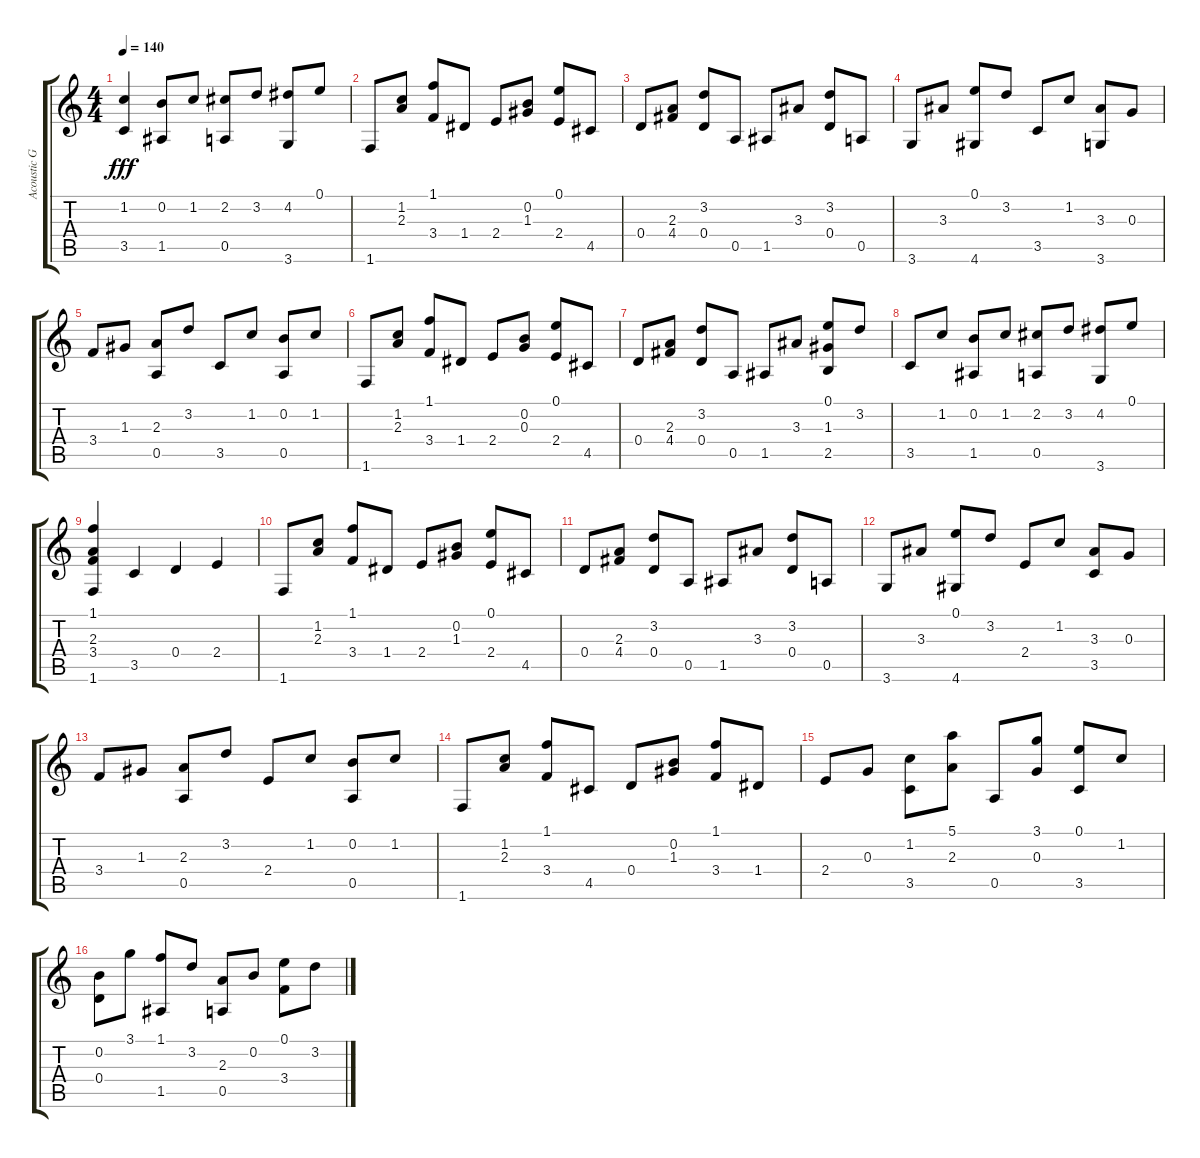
\track ("Acoustic Guitar" "Acoustic G") {instrument acousticguitarsteel}
\staff {score tabs}
\tuning (E4 B3 G3 D3 A2 E2) {hide}
\ts (4 4)
\tempo 140
\clef g2
\ks c
(1.2 3.5).4{dy fff} (0.2 1.5).8 1.2.8 (2.2 0.5).8 3.2.8 (4.2 3.6).8 0.1.8 |
1.6.8 (1.2 2.3).8 (1.1 3.4).8 1.4.8 2.4.8 (0.2 1.3).8 (0.1 2.4).8 4.5.8 |
0.4.8 (2.3 4.4).8 (3.2 0.4).8 0.5.8 1.5.8 3.3.8 (3.2 0.4).8 0.5.8 |
3.6.8 3.3.8 (0.1 4.6).8 3.2.8 3.5.8 1.2.8 (3.3 3.6).8 0.3.8 |
3.4.8 1.3.8 (2.3 0.5).8 3.2.8 3.5.8 1.2.8 (0.2 0.5).8 1.2.8 |
1.6.8 (1.2 2.3).8 (1.1 3.4).8 1.4.8 2.4.8 (0.2 0.3).8 (0.1 2.4).8 4.5.8 |
0.4.8 (2.3 4.4).8 (3.2 0.4).8 0.5.8 1.5.8 3.3.8 (0.1 1.3 2.5).8 3.2.8 |
3.5.8 1.2.8 (0.2 1.5).8 1.2.8 (2.2 0.5).8 3.2.8 (4.2 3.6).8 0.1.8 |
(1.1 2.3 3.4 1.6).4 3.5.4 0.4.4 2.4.4 |
1.6.8 (1.2 2.3).8 (1.1 3.4).8 1.4.8 2.4.8 (0.2 1.3).8 (0.1 2.4).8 4.5.8 |
0.4.8 (2.3 4.4).8 (3.2 0.4).8 0.5.8 1.5.8 3.3.8 (3.2 0.4).8 0.5.8 |
3.6.8 3.3.8 (0.1 4.6).8 3.2.8 2.4.8 1.2.8 (3.3 3.5).8 0.3.8 |
3.4.8 1.3.8 (2.3 0.5).8 3.2.8 2.4.8 1.2.8 (0.2 0.5).8 1.2.8 |
1.6.8 (1.2 2.3).8 (1.1 3.4).8 4.5.8 0.4.8 (0.2 1.3).8 (1.1 3.4).8 1.4.8 |
2.4.8 0.3.8 (1.2 3.5).8 (5.1 2.3).8 0.5.8 (3.1 0.3).8 (0.1 3.5).8 1.2.8 |
(0.2 0.4).8 3.1.8 (1.1 1.5).8 3.2.8 (2.3 0.5).8 0.2.8 (0.1 3.4).8 3.2.8
